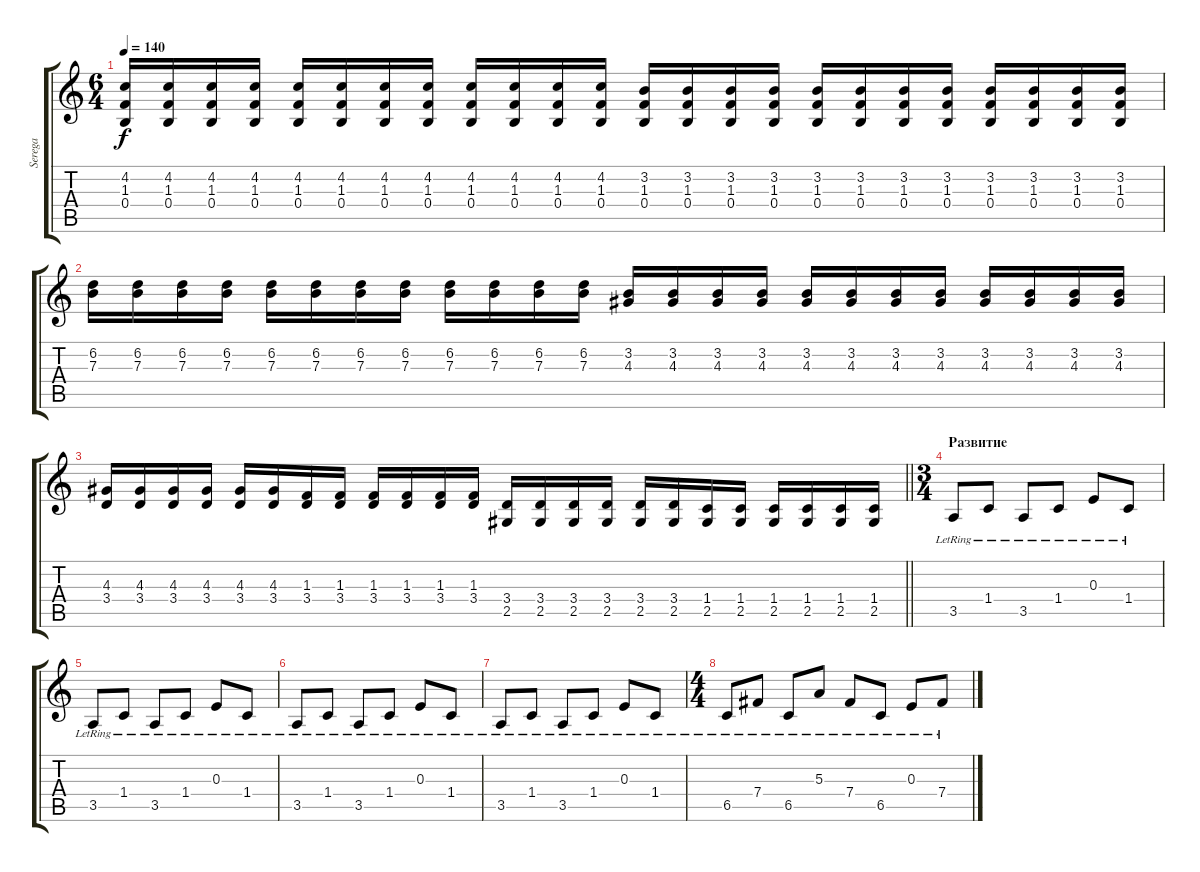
\track ("Serega" "Serega") {instrument distortionguitar}
\staff {score tabs}
\tuning (Db4 Ab3 E3 B2 Gb2 Db2) {hide}
\ts (6 4)
\tempo 140
\clef g2
\ks c
(4.2 1.3 0.4).16{dy f} (4.2 1.3 0.4).16 (4.2 1.3 0.4).16 (4.2 1.3 0.4).16 (4.2 1.3 0.4).16 (4.2 1.3 0.4).16 (4.2 1.3 0.4).16 (4.2 1.3 0.4).16 (4.2 1.3 0.4).16 (4.2 1.3 0.4).16 (4.2 1.3 0.4).16 (4.2 1.3 0.4).16 (3.2 1.3 0.4).16 (3.2 1.3 0.4).16 (3.2 1.3 0.4).16 (3.2 1.3 0.4).16 (3.2 1.3 0.4).16 (3.2 1.3 0.4).16 (3.2 1.3 0.4).16 (3.2 1.3 0.4).16 (3.2 1.3 0.4).16 (3.2 1.3 0.4).16 (3.2 1.3 0.4).16 (3.2 1.3 0.4).16 |
(6.2 7.3).16 (6.2 7.3).16 (6.2 7.3).16 (6.2 7.3).16 (6.2 7.3).16 (6.2 7.3).16 (6.2 7.3).16 (6.2 7.3).16 (6.2 7.3).16 (6.2 7.3).16 (6.2 7.3).16 (6.2 7.3).16 (3.2 4.3).16 (3.2 4.3).16 (3.2 4.3).16 (3.2 4.3).16 (3.2 4.3).16 (3.2 4.3).16 (3.2 4.3).16 (3.2 4.3).16 (3.2 4.3).16 (3.2 4.3).16 (3.2 4.3).16 (3.2 4.3).16 |
\barLineRight lightlight
(4.3 3.4).16 (4.3 3.4).16 (4.3 3.4).16 (4.3 3.4).16 (4.3 3.4).16 (4.3 3.4).16 (1.3 3.4).16 (1.3 3.4).16 (1.3 3.4).16 (1.3 3.4).16 (1.3 3.4).16 (1.3 3.4).16 (3.4 2.5).16 (3.4 2.5).16 (3.4 2.5).16 (3.4 2.5).16 (3.4 2.5).16 (3.4 2.5).16 (1.4 2.5).16 (1.4 2.5).16 (1.4 2.5).16 (1.4 2.5).16 (1.4 2.5).16 (1.4 2.5).16 |
\ts (3 4)
\section ("" "Развитие")
3.5{lr}.8 1.4{lr}.8 3.5{lr}.8 1.4{lr}.8 0.3{lr}.8 1.4{lr}.8 |
3.5{lr}.8 1.4{lr}.8 3.5{lr}.8 1.4{lr}.8 0.3{lr}.8 1.4{lr}.8 |
3.5{lr}.8 1.4{lr}.8 3.5{lr}.8 1.4{lr}.8 0.3{lr}.8 1.4{lr}.8 |
3.5{lr}.8 1.4{lr}.8 3.5{lr}.8 1.4{lr}.8 0.3{lr}.8 1.4{lr}.8 |
\ts (4 4)
6.5{lr}.8 7.4{lr}.8 6.5{lr}.8 5.3{lr}.8 7.4{lr}.8 6.5{lr}.8 0.3{lr}.8 7.4{lr}.8
